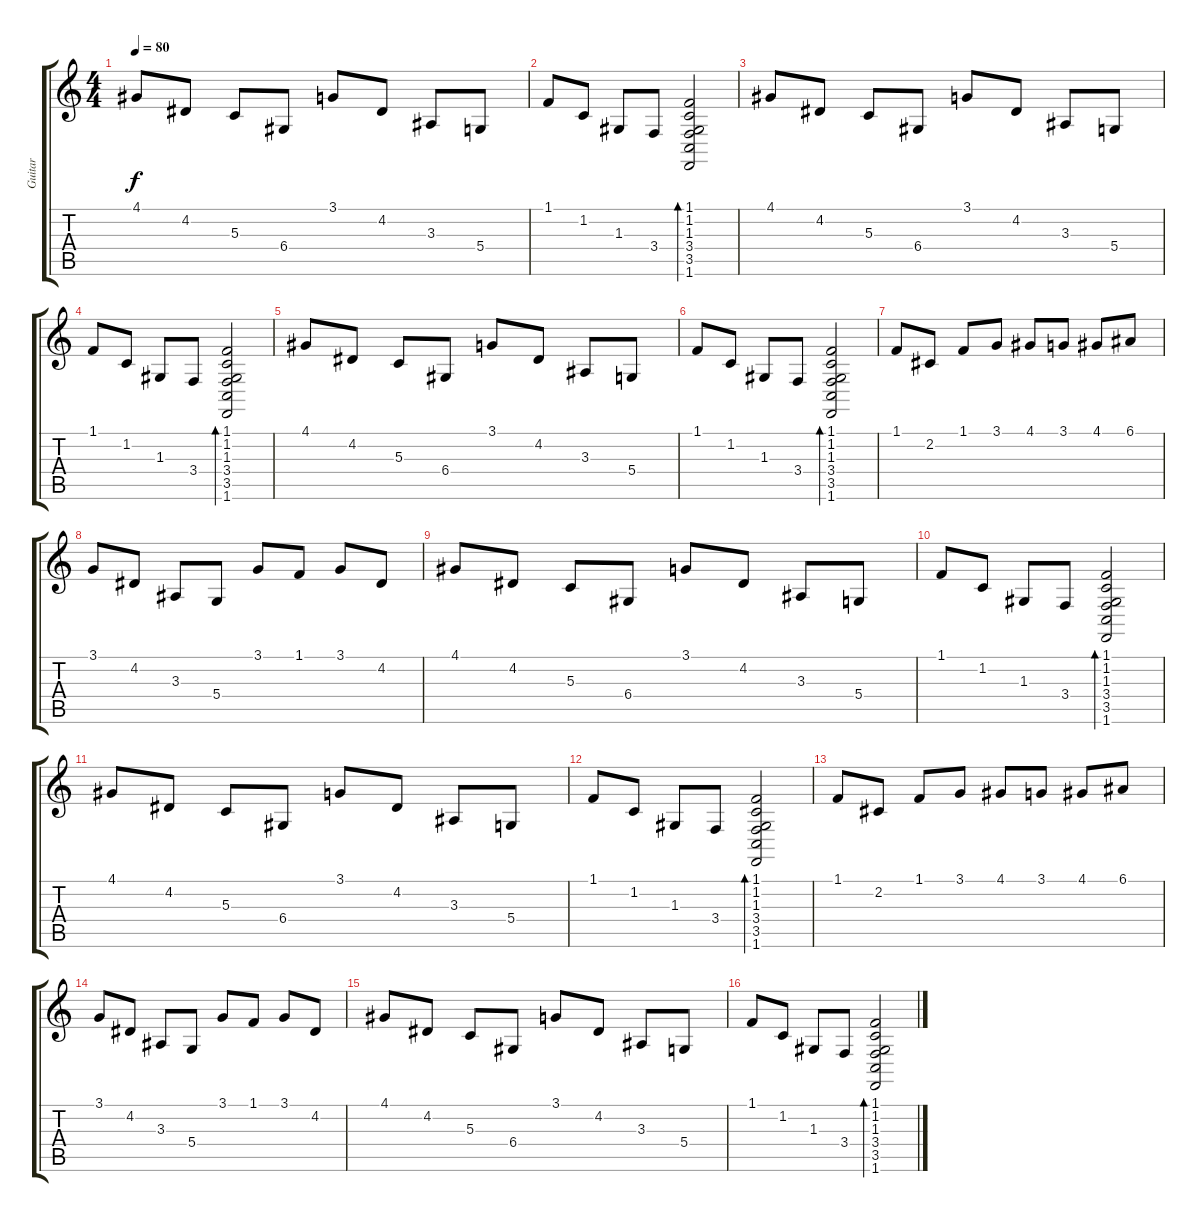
\track ("Guitar" "Guitar") {instrument fx4atmosphere}
\staff {score tabs}
\tuning (E4 B3 G3 D3 A2 E2) {hide}
\ts (4 4)
\tempo 80
\clef g2
\ks c
4.1.8{dy f} 4.2.8 5.3.8 6.4.8 3.1.8 4.2.8 3.3.8 5.4.8 |
1.1.8 1.2.8 1.3.8 3.4.8 (1.1 1.2 1.3 3.4 3.5 1.6).2{bd 240} |
4.1.8 4.2.8 5.3.8 6.4.8 3.1.8 4.2.8 3.3.8 5.4.8 |
1.1.8 1.2.8 1.3.8 3.4.8 (1.1 1.2 1.3 3.4 3.5 1.6).2{bd 240} |
4.1.8 4.2.8 5.3.8 6.4.8 3.1.8 4.2.8 3.3.8 5.4.8 |
1.1.8 1.2.8 1.3.8 3.4.8 (1.1 1.2 1.3 3.4 3.5 1.6).2{bd 240} |
1.1.8 2.2.8 1.1.8 3.1.8 4.1.8 3.1.8 4.1.8 6.1.8 |
3.1.8 4.2.8 3.3.8 5.4.8 3.1.8 1.1.8 3.1.8 4.2.8 |
4.1.8 4.2.8 5.3.8 6.4.8 3.1.8 4.2.8 3.3.8 5.4.8 |
1.1.8 1.2.8 1.3.8 3.4.8 (1.1 1.2 1.3 3.4 3.5 1.6).2{bd 240} |
4.1.8 4.2.8 5.3.8 6.4.8 3.1.8 4.2.8 3.3.8 5.4.8 |
1.1.8 1.2.8 1.3.8 3.4.8 (1.1 1.2 1.3 3.4 3.5 1.6).2{bd 240} |
1.1.8 2.2.8 1.1.8 3.1.8 4.1.8 3.1.8 4.1.8 6.1.8 |
3.1.8 4.2.8 3.3.8 5.4.8 3.1.8 1.1.8 3.1.8 4.2.8 |
4.1.8 4.2.8 5.3.8 6.4.8 3.1.8 4.2.8 3.3.8 5.4.8 |
1.1.8 1.2.8 1.3.8 3.4.8 (1.1 1.2 1.3 3.4 3.5 1.6).2{bd 240}
